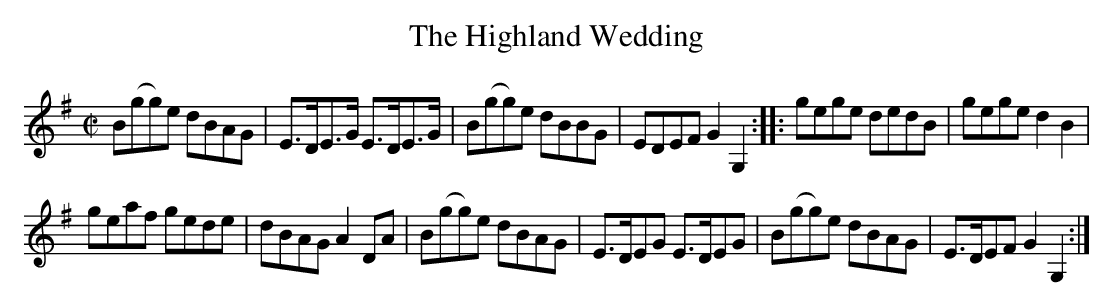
X:1
T:Highland Wedding, The
M: C|
L:1/8
K:G
B(gg)e dBAG | E>DE>G E>DE>G | B(gg)e dBBG | EDEF G2 G,2::gege dedB | gege d2B2 |
geaf gede | dBAG A2 DA | B(gg)e dBAG | E>DEG E>DEG | B(gg)e dBAG | E>DEF G2 G,2 :|
